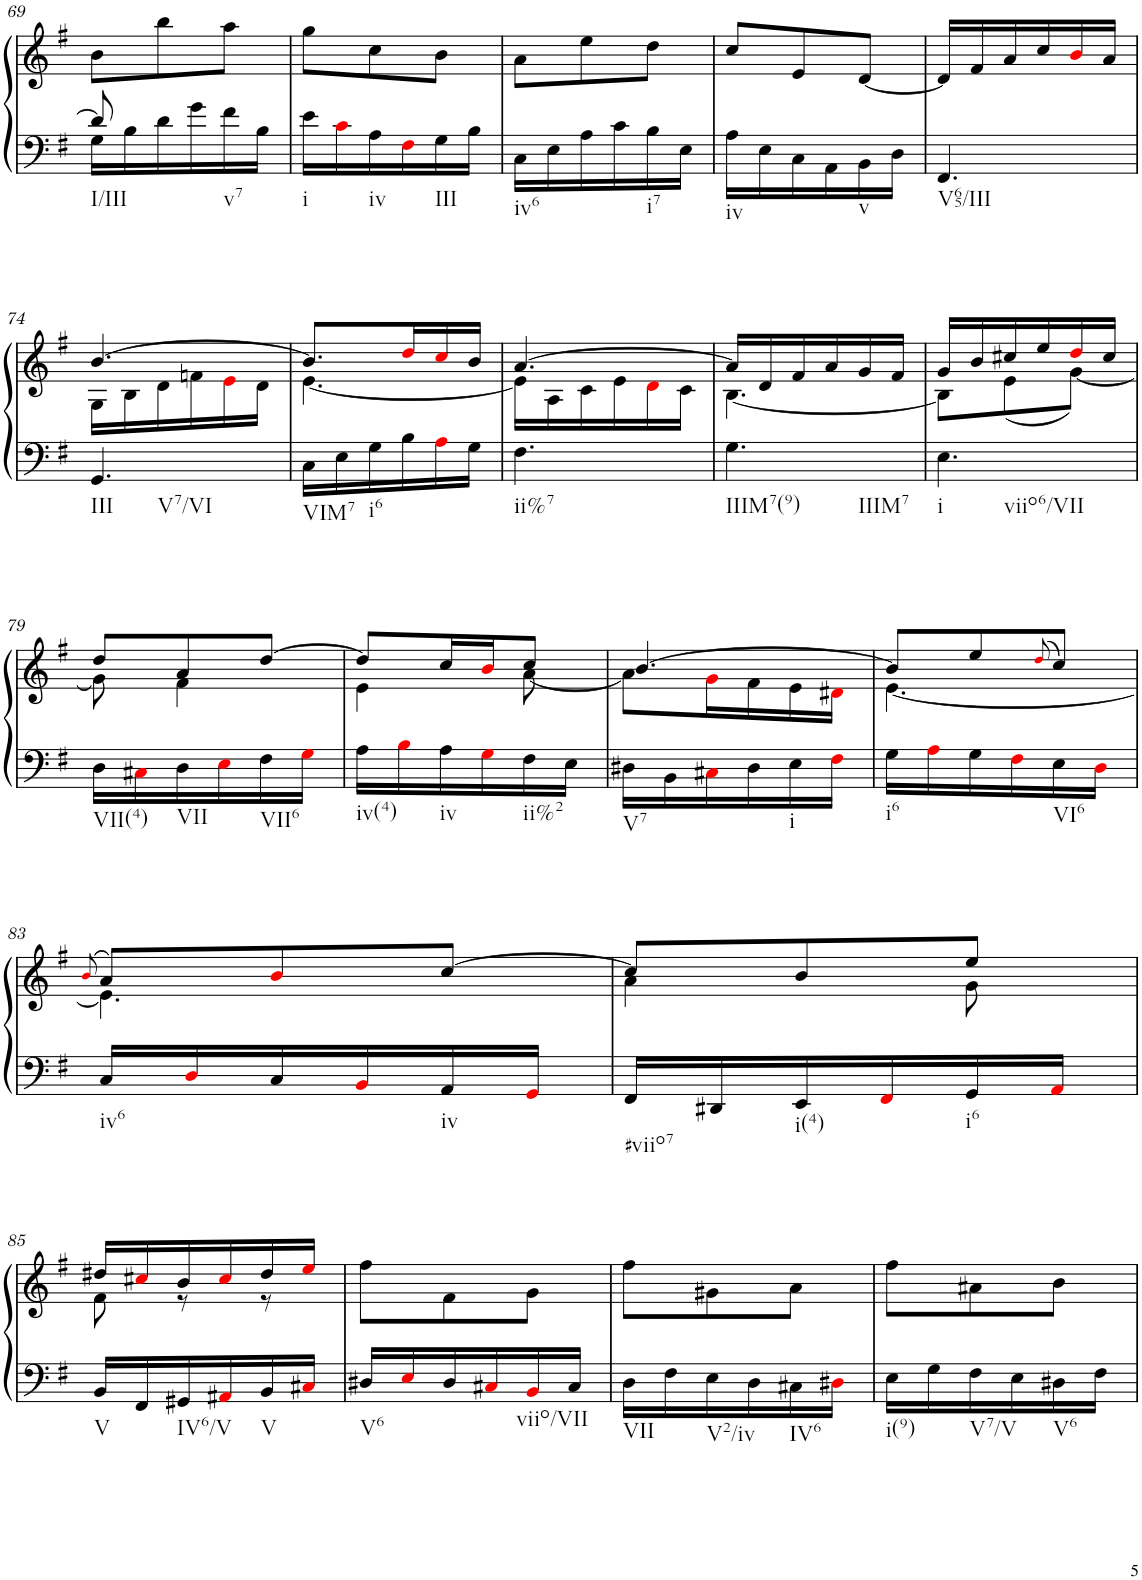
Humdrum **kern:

**kern	**kern
*part1	*part1
*staff2	*staff1
*I"unbenannt9	*
!!LO:PB:g=z
*clefF4	*clefG2
*k[f#]	*k[f#]
*M3/8	*M3/8
=69	=69
*^	*^
!LO:TX:b:t=I/III	!	!	!
8d/]	16G\LL	4.ryy	8b\L
.	16B\	.	.
!LO:TX:b:t=v7	!	!	!
4ryy	16d\	.	8bb\
.	16g\	.	.
.	16f#\	.	8aa\J
.	16B\JJ	.	.
=70	=70	=70	=70
!LO:TX:b:t=i	!	!	!
!LO:TX:b:t=iv	!	!	!
!LO:TX:b:t=III	!	!	!
4.ryy	16e\LL	4.ryy	8gg\L
.	16ci\	.	.
.	16A\	.	8cc\
.	16F#i\	.	.
.	16G\	.	8b\J
.	16B\JJ	.	.
=71	=71	=71	=71
!LO:TX:b:t=iv6	!	!	!
!LO:TX:b:t=i7	!	!	!
4.ryy	16C\LL	4.ryy	8a\L
.	16E\	.	.
.	16A\	.	8ee\
.	16c\	.	.
.	16B\	.	8dd\J
.	16E\JJ	.	.
*	*	*v	*v
=72	=72	=72
!LO:TX:b:t=iv	!	!
!LO:TX:b:t=v	!	!
4.ryy	16A\LL	8cc/L
.	16E\	.
.	16C\	8e/
.	16AA\	.
.	16BB\	[8d/J
.	16D\JJ	.
=73	=73	=73
!LO:TX:b:t=V65/III	!	!
*v	*v	*
4.FF#/	16d/LL]
.	16f#/
.	16a/
.	16cc/
.	16bi/
.	16a/JJ
!!LO:LB:g=z
=74	=74
*	*^
!LO:TX:b:t=III	!	!
!LO:TX:b:t=V7/VI	!	!
4.GG/	[4.b/	16G\LL
.	.	16B\
.	.	16d\
.	.	16fn\
.	.	16ei\
.	.	16d\JJ
=75	=75	=75
!LO:TX:b:t=VIM7	!	!
16C\LL	8.b/L]	[4.e\
16E\	.	.
!LO:TX:b:t=i6	!	!
16G\	.	.
16B\	16ddi/L	.
16Ai\	16cci/	.
16G\JJ	16b/JJ	.
=76	=76	=76
!LO:TX:b:t=ii%7	!	!
4.F#\	[4.a/	16e\LL]
.	.	16A\
.	.	16c\
.	.	16e\
.	.	16di\
.	.	16c\JJ
=77	=77	=77
!LO:TX:b:t=IIIM7(9)	!	!
!LO:TX:b:t=IIIM7	!	!
4.G\	16a/LL]	[4.B\
.	16d/	.
.	16f#/	.
.	16a/	.
.	16g/	.
.	16f#/JJ	.
=78	=78	=78
!LO:TX:b:t=i	!	!
!LO:TX:b:t=viio6/VII	!	!
4.E\	16g/LL	8B\L]
.	16b/	.
.	16cc#X/	(8e\
.	16ee/	.
.	16ddi/	[8g\J)
.	16cc#/JJ	.
!!LO:LB:g=z	!!
=79	=79	=79
!LO:TX:b:t=VII(4)	!	!
16D\LL	8dd/L	8g\]
16C#Xi\	.	.
!LO:TX:b:t=VII	!	!
16D\	8a/	4f#\
16Ei\	.	.
!LO:TX:b:t=VII6	!	!
16F#\	[8dd/J	.
16Gi\JJ	.	.
=80	=80	=80
!LO:TX:b:t=iv(4)	!	!
16A\LL	8dd/L]	4e\
16Bi\	.	.
!LO:TX:b:t=iv	!	!
16A\	16cc/L	.
16Gi\	16bi/J	.
!LO:TX:b:t=ii%2	!	!
16F#\	8cc/J	[8a\
16E\JJ	.	.
=81	=81	=81
!LO:TX:b:t=V7	!	!
16D#X\LL	[4.b/	8a\L]
16BB\	.	.
16C#Xi\	.	16gi\L
16D#\	.	16f#\
!LO:TX:b:t=i	!	!
16E\	.	16e\
16F#i\JJ	.	16d#Xi\JJ
=82	=82	=82
!LO:TX:b:t=i6	!	!
16G\LL	8b/L]	[4.e\
16Ai\	.	.
16G\	8ee/	.
16F#i\	.	.
.	(8qddi/	.
!LO:TX:b:t=VI6	!	!
16E\	8cc/J)	.
16Di\JJ	.	.
!!LO:LB:g=z	!!
=83	=83	=83
.	(8qbi/	.
!LO:TX:b:t=iv6	!	!
16C/LL	8a/L)	4.e\]
16Di/	.	.
16C/	8bi/	.
16BBi/	.	.
!LO:TX:b:t=iv	!	!
16AA/	[8cc/J	.
16GGi/JJ	.	.
=84	=84	=84
!LO:TX:b:t=#viio7	!	!
16FF#/LL	8cc/L]	4a\
16DD#X/	.	.
!LO:TX:b:t=i(4)	!	!
16EE/	8b/	.
16FF#i/	.	.
!LO:TX:b:t=i6	!	!
16GG/	8ee/J	8g\
16AAi/JJ	.	.
!!LO:LB:g=z	!!
=85	=85	=85
!LO:TX:b:t=V	!	!
16BB/LL	16dd#X/LL	8f#\
16FF#/	16cc#Xi/	.
!LO:TX:b:t=IV6/V	!	!
16GG#X/	16b/	8r
16AA#Xi/	16cc#i/	.
!LO:TX:b:t=V	!	!
16BB/	16dd#/	8r
16C#Xi/JJ	16eei/JJ	.
=86	=86	=86
!LO:TX:b:t=V6	!	!
16D#X/LL	4.ryy	8ff#\L
16Ei/	.	.
16D#/	.	8f#\
16C#Xi/	.	.
!LO:TX:b:t=viio/VII	!	!
16BBi/	.	8g\J
16C#/JJ	.	.
=87	=87	=87
!LO:TX:b:t=VII	!	!
16D\LL	4.ryy	8ff#\L
16F#\	.	.
!LO:TX:b:t=V2/iv	!	!
16E\	.	8g#X\
16D\	.	.
!LO:TX:b:t=IV6	!	!
16C#X\	.	8a\J
16D#Xi\JJ	.	.
=88	=88	=88
!LO:TX:b:t=i(9)	!	!
16E\LL	4.ryy	8ff#\L
16G\	.	.
!LO:TX:b:t=V7/V	!	!
16F#\	.	8a#X\
16E\	.	.
!LO:TX:b:t=V6	!	!
16D#X\	.	8b\J
16F#\JJ	.	.
*	*v	*v
=	=
*-	*-
